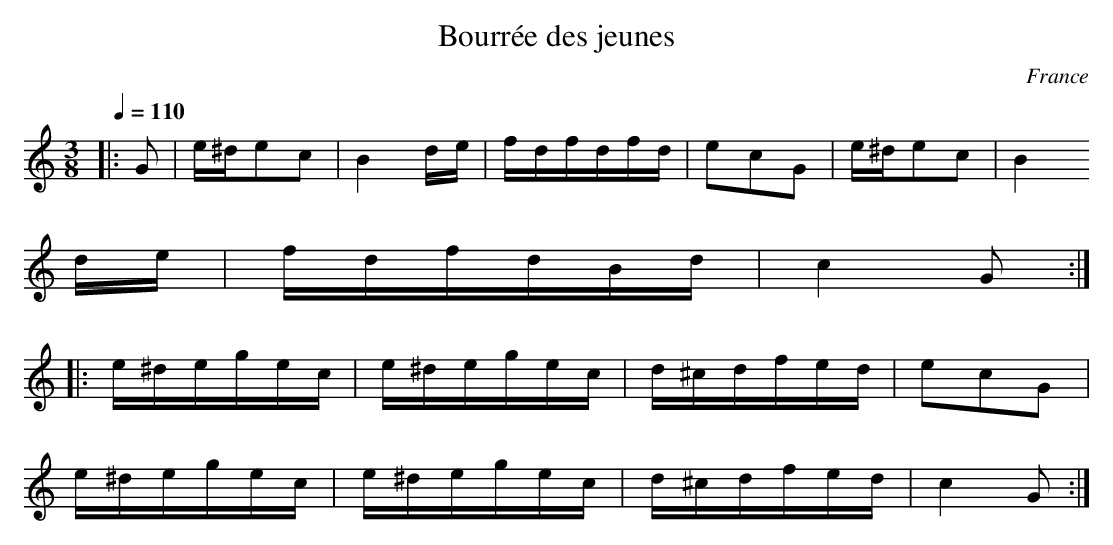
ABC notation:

X:1
T:Bourrée des jeunes
O:France
M:3/8
L:1/8
Q:1/4=110
K:C
|:G|e/2^d/2ec|B2 d/2e/2|f/2d/2f/2d/2f/2d/2|ecG|e/2^d/2ec|B2
d/2e/2|f/2d/2f/2d/2B/2d/2|c2 G:|
|:e/2^d/2e/2g/2e/2c/2|e/2^d/2e/2g/2e/2c/2|d/2^c/2d/2f/2e/2d/2|ecG|
e/2^d/2e/2g/2e/2c/2|e/2^d/2e/2g/2e/2c/2|d/2^c/2d/2f/2e/2d/2|c2 G:|
